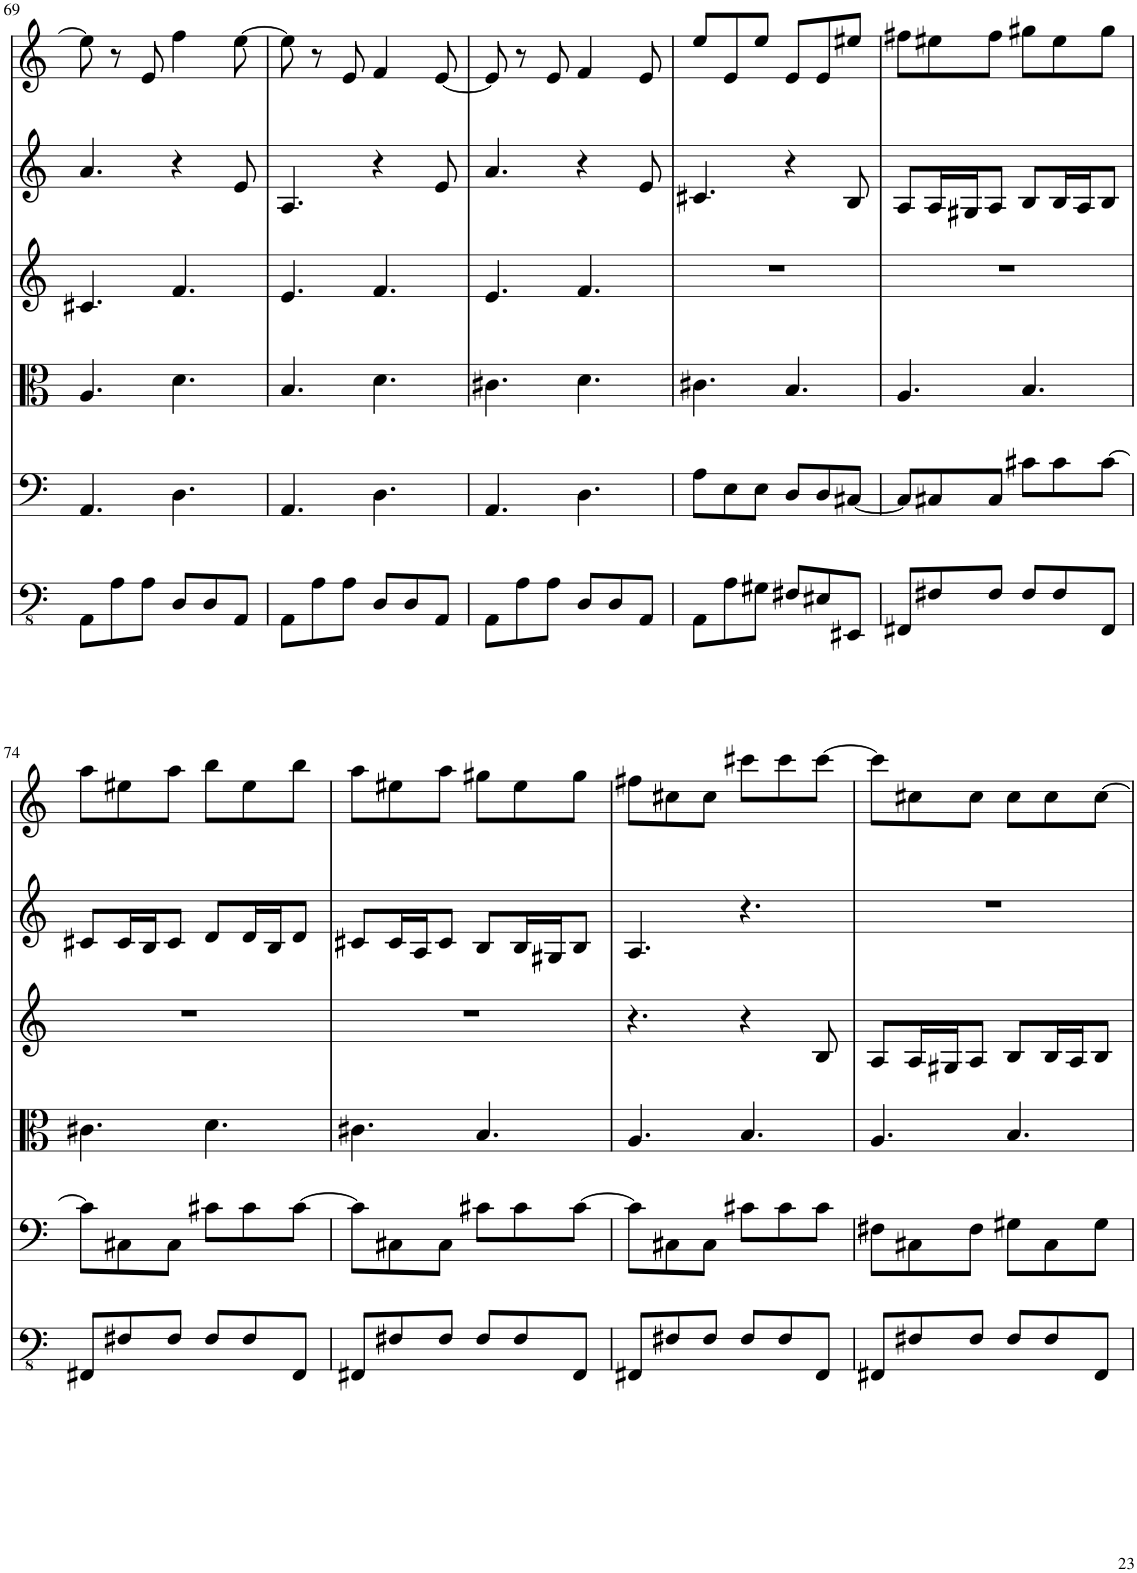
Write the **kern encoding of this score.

**kern	**kern	**kern	**kern	**kern	**kern	**kern
*part7	*part6	*part5	*part4	*part3	*part2	*part1
*staff7	*staff6	*staff5	*staff4	*staff3	*staff2	*staff1
*I"Piano	*I"Piano	*I"Piano	*I"Piano	*I"Piano	*I"Piano	*I"Piano
*	*I'Pno	*	*	*	*	*I'Pno
!!LO:PB:g=z
*clefFv4	*clefF4	*clefC3	*clefG2	*clefG2	*clefG2	*clefG2
*k[]	*k[]	*k[]	*k[]	*k[]	*k[]	*k[]
*M6/8	*M6/8	*M6/8	*M6/8	*M6/8	*M6/8	*M6/8
=69	=69	=69	=69	=69	=69	=69
8AAA\L	4.AA/	4.A/	4.c#X/	4.a/	8ee\]	4.a
8AA\	.	.	.	.	8r	.
8AA\J	.	.	.	.	8e/	.
8DD/L	4.D\	4.d\	4.f/	4r	4ff\	4r
8DD/	.	.	.	.	.	.
8AAA/J	.	.	.	8e/	[8ee\	8e
=70	=70	=70	=70	=70	=70	=70
8AAA\L	4.AA/	4.B/	4.e/	4.A/	8ee\]	4.A
8AA\	.	.	.	.	8r	.
8AA\J	.	.	.	.	8e/	.
8DD/L	4.D\	4.d\	4.f/	4r	4f/	4r
8DD/	.	.	.	.	.	.
8AAA/J	.	.	.	8e/	[8e/	8e
=71	=71	=71	=71	=71	=71	=71
8AAA\L	4.AA/	4.c#X\	4.e/	4.a/	8e/]	4.a
8AA\	.	.	.	.	8r	.
8AA\J	.	.	.	.	8e/	.
8DD/L	4.D\	4.d\	4.f/	4r	4f/	4r
8DD/	.	.	.	.	.	.
8AAA/J	.	.	.	8e/	8e/	8e
=72	=72	=72	=72	=72	=72	=72
8AAA\L	8A\L	4.c#X\	2.r	4.c#X/	8ee/L	4.c#X
8AA\	8E\	.	.	.	8e/	.
8GG#X\J	8E\J	.	.	.	8ee/J	.
8FF#X/L	8D/L	4.B/	.	4r	8e/L	4r
8EE#X/	8D/	.	.	.	8e/	.
8EEE#X/J	[8C#X/J	.	.	8B/	8ee#X/J	8B
=73	=73	=73	=73	=73	=73	=73
8FFF#X/L	8C#/L]	4.A/	2.r	8A/L	8ff#X\L	8A/L
8FF#X/	8C#X/	.	.	16A/L	8ee#X\	16A/L
.	.	.	.	16G#X/J	.	16G#X/J
8FF#/J	8C#/J	.	.	8A/J	8ff#\J	8A/J
8FF#/L	8c#X\L	4.B/	.	8B/L	8gg#X\L	8B/L
8FF#/	8c#\	.	.	16B/L	8ee#\	16B/L
.	.	.	.	16A/J	.	16A/J
8FFF#/J	[8c#\J	.	.	8B/J	8gg#\J	8B/J
!!LO:LB:g=z
=74	=74	=74	=74	=74	=74	=74
8FFF#X/L	8c#\L]	4.c#X\	2.r	8c#X/L	8aa\L	8c#X/L
8FF#X/	8C#X\	.	.	16c#/L	8ee#X\	16c#/L
.	.	.	.	16B/J	.	16B/J
8FF#/J	8C#\J	.	.	8c#/J	8aa\J	8c#/J
8FF#/L	8c#X\L	4.d\	.	8d/L	8bb\L	8d/L
8FF#/	8c#\	.	.	16d/L	8ee#\	16d/L
.	.	.	.	16B/J	.	16B/J
8FFF#/J	[8c#\J	.	.	8d/J	8bb\J	8d/J
=75	=75	=75	=75	=75	=75	=75
8FFF#X/L	8c#\L]	4.c#X\	2.r	8c#X/L	8aa\L	8c#X/L
8FF#X/	8C#X\	.	.	16c#/L	8ee#X\	16c#/L
.	.	.	.	16A/J	.	16A/J
8FF#/J	8C#\J	.	.	8c#/J	8aa\J	8c#/J
8FF#/L	8c#X\L	4.B/	.	8B/L	8gg#X\L	8B/L
8FF#/	8c#\	.	.	16B/L	8ee#\	16B/L
.	.	.	.	16G#X/J	.	16G#X/J
8FFF#/J	[8c#\J	.	.	8B/J	8gg#\J	8B/J
=76	=76	=76	=76	=76	=76	=76
8FFF#X/L	8c#\L]	4.A/	4.r	4.A/	8ff#X\L	4.A
8FF#X/	8C#X\	.	.	.	8cc#X\	.
8FF#/J	8C#\J	.	.	.	8cc#\J	.
!	!	!	!	!	!	!LO:N:vis=4
8FF#/L	8c#X\L	4.B/	4r	4.r	8ccc#X\L	4.r
8FF#/	8c#\	.	.	.	8ccc#\	.
8FFF#/J	8c#\J	.	8B/	.	[8ccc#\J	.
=77	=77	=77	=77	=77	=77	=77
8FFF#X/L	8F#X\L	4.A/	8A/L	2.r	8ccc#\L]	2.r
8FF#X/	8C#X\	.	16A/L	.	8cc#X\	.
.	.	.	16G#X/J	.	.	.
8FF#/J	8F#\J	.	8A/J	.	8cc#\J	.
8FF#/L	8G#X\L	4.B/	8B/L	.	8cc#\L	.
8FF#/	8C#\	.	16B/L	.	8cc#\	.
.	.	.	16A/J	.	.	.
8FFF#/J	8G#\J	.	8B/J	.	[8cc#\J	.
=	=	=	=	=	=	=
*-	*-	*-	*-	*-	*-	*-
